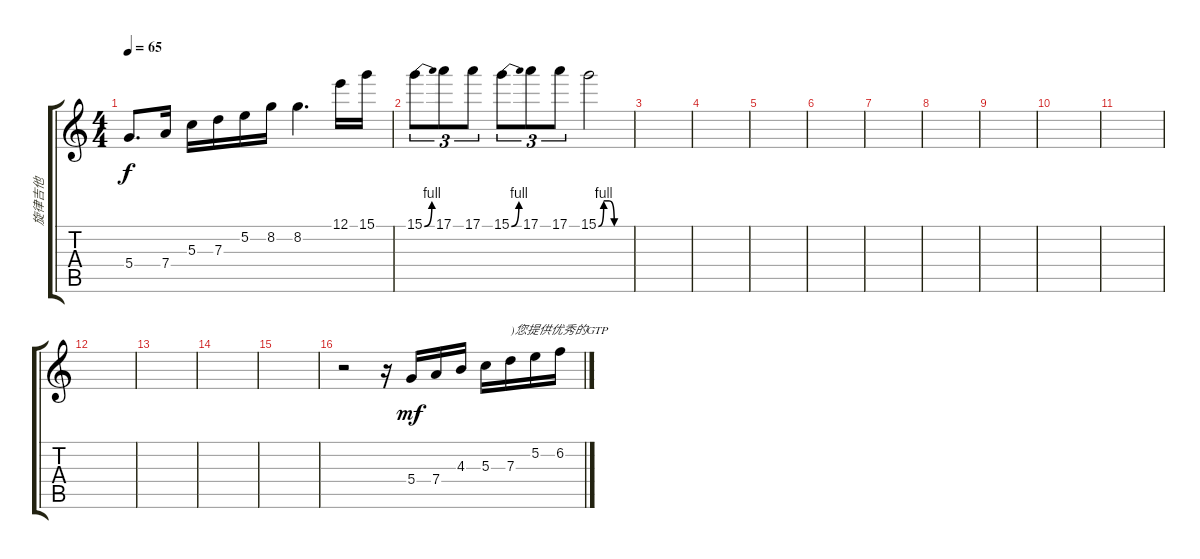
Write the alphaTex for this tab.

\track ("旋律吉他" "旋律吉他") {instrument overdrivenguitar}
\staff {score tabs}
\tuning (E4 B3 G3 D3 A2 E2) {hide}
\ts (4 4)
\tempo 65
\clef g2
\ks c
5.4.8{d dy f} 7.4.16 5.3.16 7.3.16 5.2.16 8.2.16 8.2.4{d} 12.1.16 15.1.16 |
15.1{be (bend 0 0 60 4)}.8{tu (3 2)} 17.1.8{tu (3 2)} 17.1.8{tu (3 2)} 15.1{be (bend 0 0 60 4)}.8{tu (3 2)} 17.1.8{tu (3 2)} 17.1.8{tu (3 2)} 15.1{be (custom 0 0 10 4 20 4 30 0 60 0)}.2 |
|
|
|
|
|
|
|
|
|
|
|
|
|
r.2 r.16 5.4.16{dy mf} 7.4.16 4.3.16 5.3.16 7.3.16{txt ")您提供优秀的GTP"} 5.2.16 6.2.16
